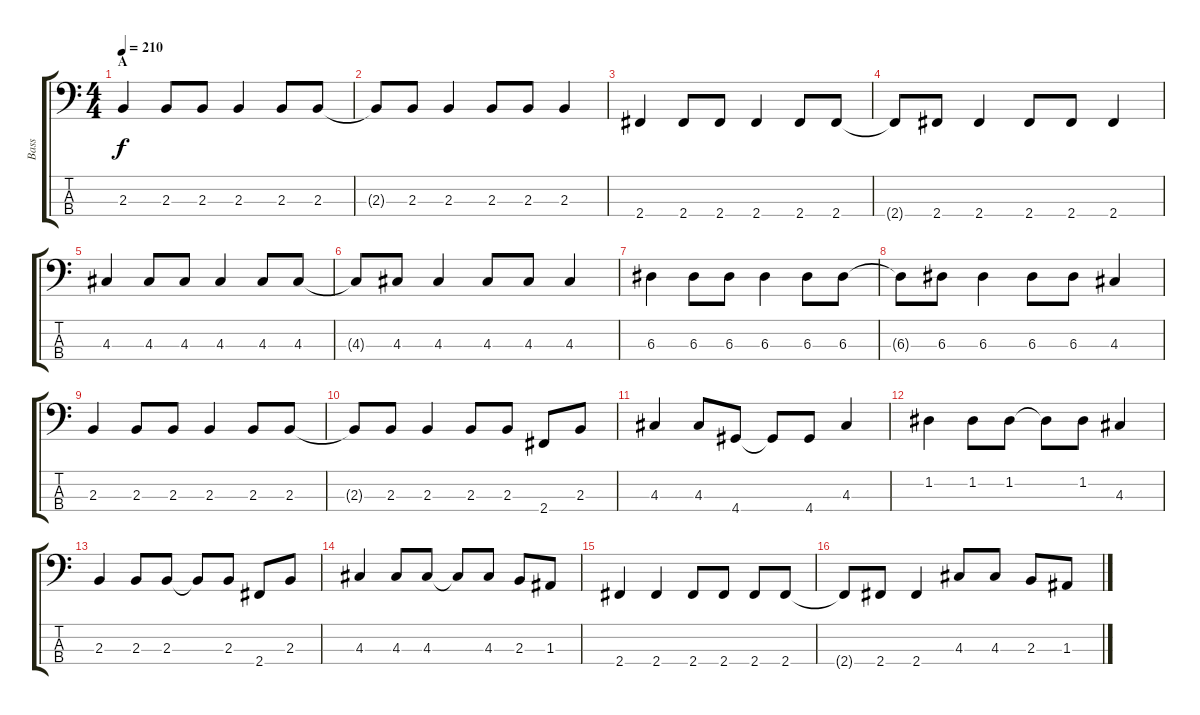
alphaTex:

\track ("Bass" "Bass") {instrument electricbasspick}
\staff {score tabs}
\tuning (G2 D2 A1 E1) {hide}
\ts (4 4)
\section ("" "A")
\tempo 210
\clef f4
\ks c
2.3.4{dy f} 2.3.8 2.3.8 2.3.4 2.3.8 2.3.8 |
2.3{t}.8 2.3.8 2.3.4 2.3.8 2.3.8 2.3.4 |
2.4.4 2.4.8 2.4.8 2.4.4 2.4.8 2.4.8 |
2.4{t}.8 2.4.8 2.4.4 2.4.8 2.4.8 2.4.4 |
4.3.4 4.3.8 4.3.8 4.3.4 4.3.8 4.3.8 |
4.3{t}.8 4.3.8 4.3.4 4.3.8 4.3.8 4.3.4 |
6.3.4 6.3.8 6.3.8 6.3.4 6.3.8 6.3.8 |
6.3{t}.8 6.3.8 6.3.4 6.3.8 6.3.8 4.3.4 |
2.3.4 2.3.8 2.3.8 2.3.4 2.3.8 2.3.8 |
2.3{t}.8 2.3.8 2.3.4 2.3.8 2.3.8 2.4.8 2.3.8 |
4.3.4 4.3.8 4.4.8 4.4{t}.8 4.4.8 4.3.4 |
1.2.4 1.2.8 1.2.8 1.2{t}.8 1.2.8 4.3.4 |
2.3.4 2.3.8 2.3.8 2.3{t}.8 2.3.8 2.4.8 2.3.8 |
4.3.4 4.3.8 4.3.8 4.3{t}.8 4.3.8 2.3.8 1.3.8 |
2.4.4 2.4.4 2.4.8 2.4.8 2.4.8 2.4.8 |
2.4{t}.8 2.4.8 2.4.4 4.3.8 4.3.8 2.3.8 1.3.8
